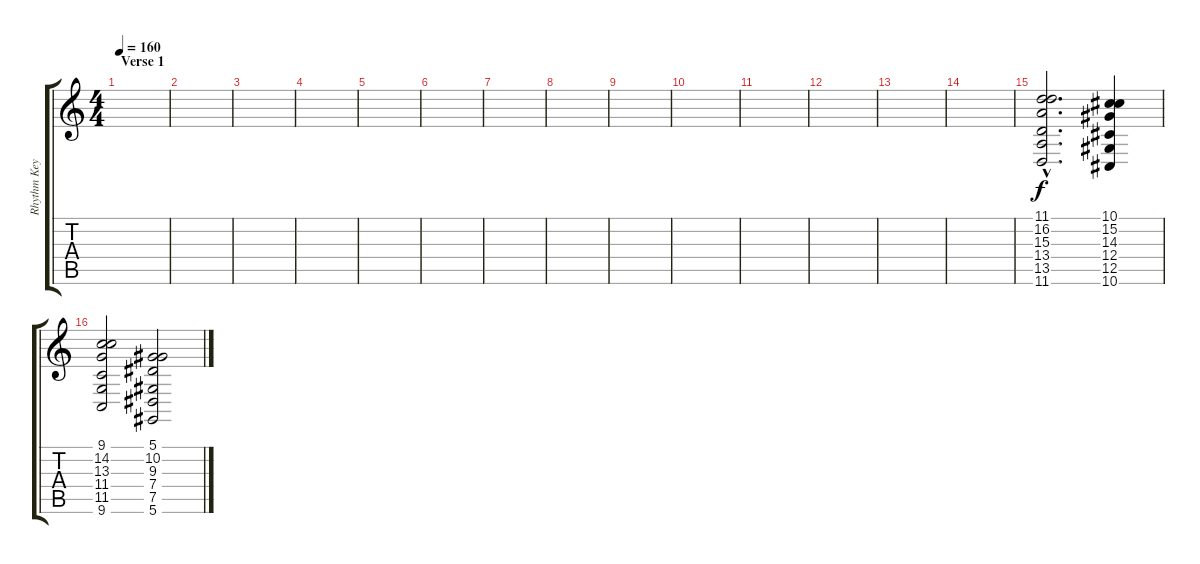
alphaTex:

\track ("Rhythm Keyboard" "Rhythm Key") {instrument stringensemble1}
\staff {score tabs}
\tuning (Eb4 Bb3 Gb3 Db3 Ab2 Eb2) {hide}
\ts (4 4)
\section ("" "Verse 1")
\tempo 160
\clef g2
\ks c
|
|
|
|
|
|
|
|
|
|
|
|
|
|
(11.1{hac} 16.2{hac} 15.3{hac} 13.4{hac} 13.5{hac} 11.6{hac}).2{d} (10.1 15.2 14.3 12.4 12.5 10.6).4 |
(9.1 14.2 13.3 11.4 11.5 9.6).2 (5.1 10.2 9.3 7.4 7.5 5.6).2
